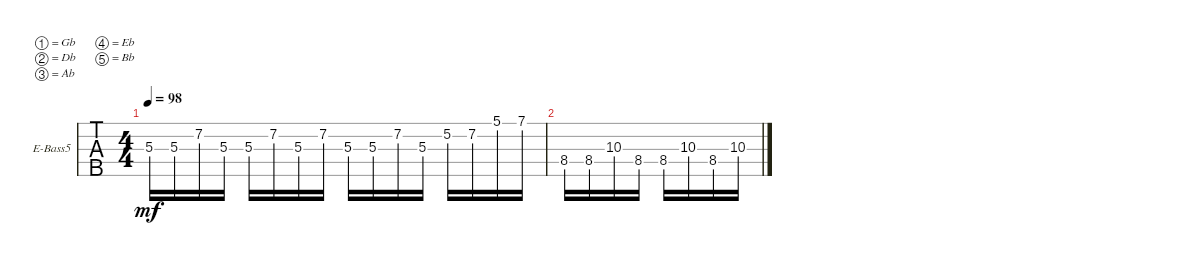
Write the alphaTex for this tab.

\defaultSystemsLayout 4
\bracketExtendMode groupsimilarinstruments
\firstSystemTrackNameOrientation horizontal
\otherSystemsTrackNameOrientation horizontal
\track ("Electric Bass" "E-Bass5") {instrument electricbassfinger}
\staff {tabs}
\tuning (Gb2 Db2 Ab1 Eb1 Bb0)
\ts (4 4)
\tempo 98
\clef f4
\ks c
5.3.16{dy mf} 5.3.16 7.2.16 5.3.16 5.3.16 7.2.16 5.3.16 7.2.16 5.3.16 5.3.16 7.2.16 5.3.16 5.2.16 7.2.16 5.1.16 7.1.16 |
8.4.16 8.4.16 10.3.16 8.4.16 8.4.16 10.3.16 8.4.16 10.3.16
